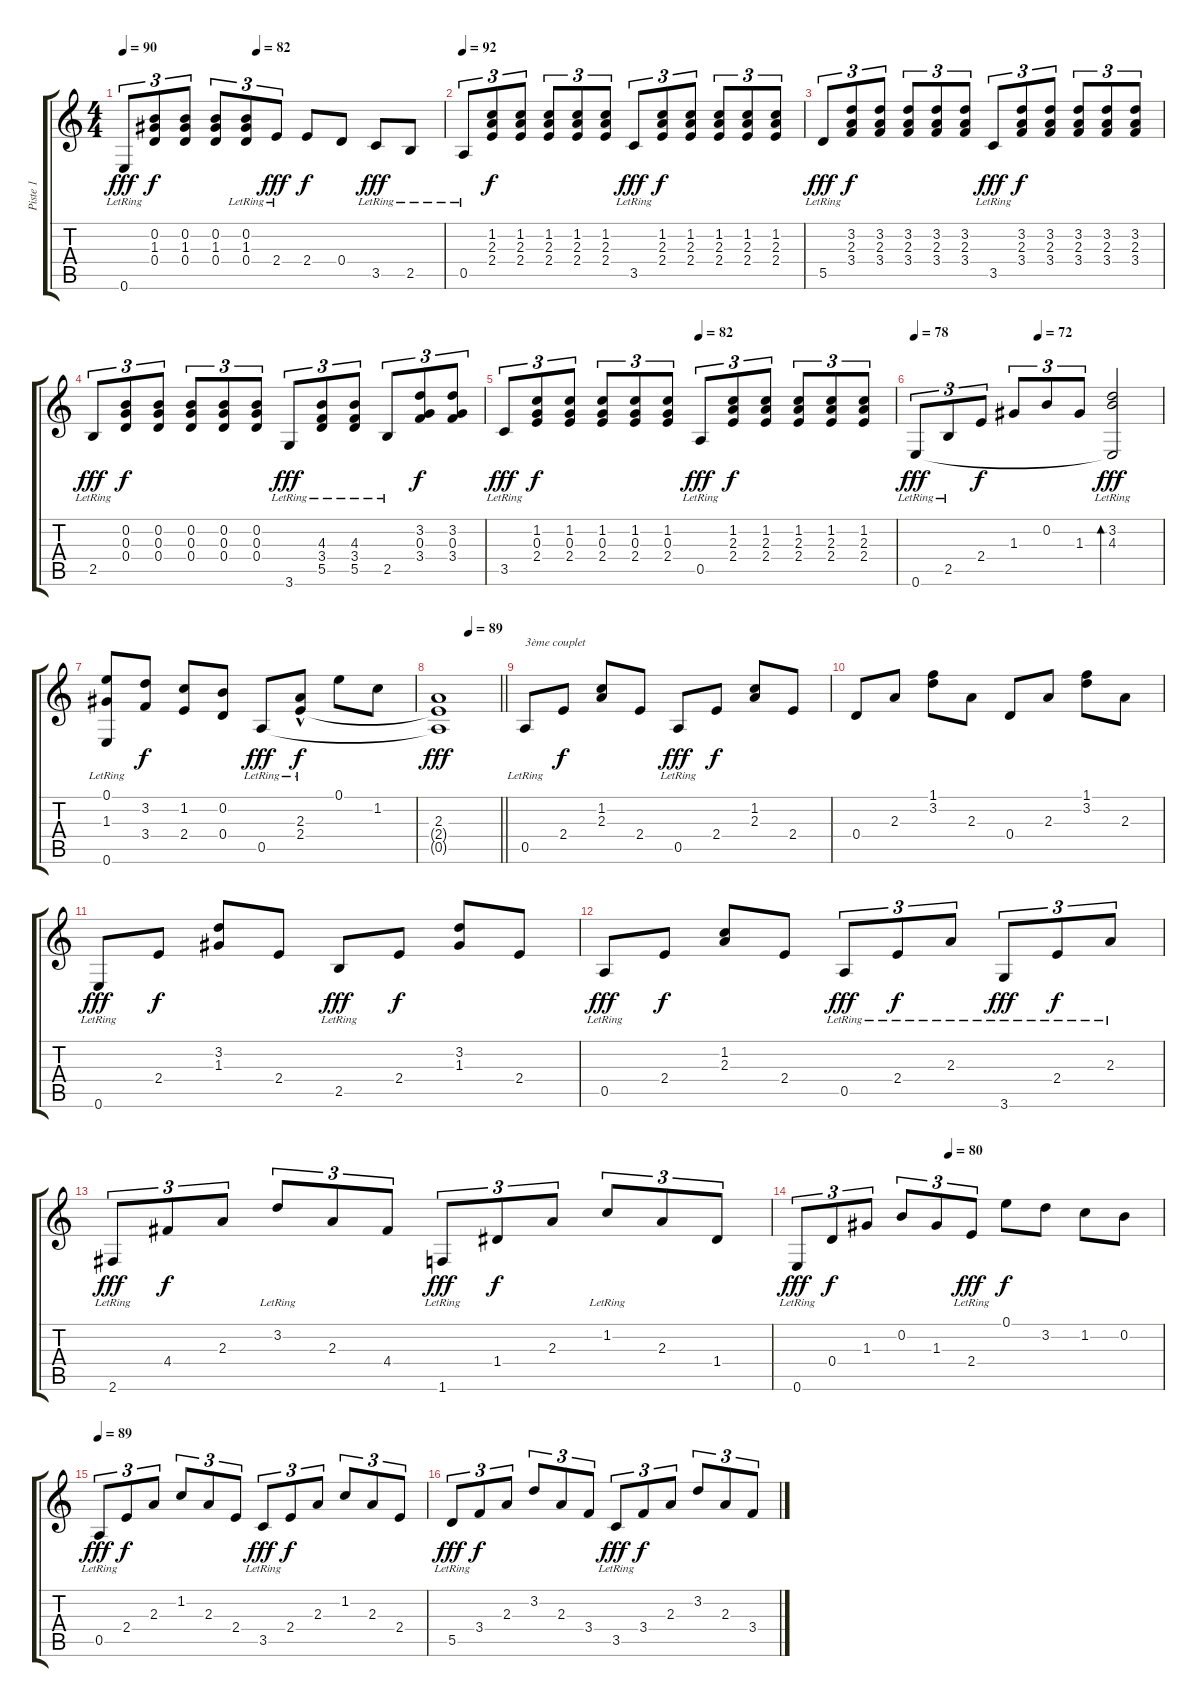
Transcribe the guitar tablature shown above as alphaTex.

\track ("Piste 1" "Piste 1") {instrument acousticguitarnylon}
\staff {score tabs}
\tuning (E4 B3 G3 D3 A2 E2) {hide}
\ts (4 4)
\tempo 90
\tempo (82 0.4166666666666667)
\clef g2
\ks c
0.6{lr}.8{tu (3 2) dy fff} (0.2 1.3 0.4).8{tu (3 2) dy f} (0.2 1.3 0.4).8{tu (3 2)} (0.2 1.3 0.4).8{tu (3 2)} (0.2{lr} 1.3{lr} 0.4).8{tu (3 2)} 2.4{lr}.8{tu (3 2) dy fff} 2.4.8{dy f} 0.4.8 3.5{lr}.8{dy fff} 2.5{lr}.8 |
\tempo 92
0.5{lr}.8{tu (3 2)} (1.2 2.3 2.4).8{tu (3 2) dy f} (1.2 2.3 2.4).8{tu (3 2)} (1.2 2.3 2.4).8{tu (3 2)} (1.2 2.3 2.4).8{tu (3 2)} (1.2 2.3 2.4).8{tu (3 2)} 3.5{lr}.8{tu (3 2) dy fff} (1.2 2.3 2.4).8{tu (3 2) dy f} (1.2 2.3 2.4).8{tu (3 2)} (1.2 2.3 2.4).8{tu (3 2)} (1.2 2.3 2.4).8{tu (3 2)} (1.2 2.3 2.4).8{tu (3 2)} |
5.5{lr}.8{tu (3 2) dy fff} (3.2 2.3 3.4).8{tu (3 2) dy f} (3.2 2.3 3.4).8{tu (3 2)} (3.2 2.3 3.4).8{tu (3 2)} (3.2 2.3 3.4).8{tu (3 2)} (3.2 2.3 3.4).8{tu (3 2)} 3.5{lr}.8{tu (3 2) dy fff} (3.2 2.3 3.4).8{tu (3 2) dy f} (3.2 2.3 3.4).8{tu (3 2)} (3.2 2.3 3.4).8{tu (3 2)} (3.2 2.3 3.4).8{tu (3 2)} (3.2 2.3 3.4).8{tu (3 2)} |
2.5{lr}.8{tu (3 2) dy fff} (0.2 0.3 0.4).8{tu (3 2) dy f} (0.2 0.3 0.4).8{tu (3 2)} (0.2 0.3 0.4).8{tu (3 2)} (0.2 0.3 0.4).8{tu (3 2)} (0.2 0.3 0.4).8{tu (3 2)} 3.6{lr}.8{tu (3 2) dy fff} (4.3 3.4 5.5{lr}).8{tu (3 2)} (4.3 3.4 5.5{lr}).8{tu (3 2)} 2.5{lr}.8{tu (3 2)} (3.2 0.3 3.4).8{tu (3 2) dy f} (3.2 0.3 3.4).8{tu (3 2)} |
\tempo (82 0.5)
3.5{lr}.8{tu (3 2) dy fff} (1.2 0.3 2.4).8{tu (3 2) dy f} (1.2 0.3 2.4).8{tu (3 2)} (1.2 0.3 2.4).8{tu (3 2)} (1.2 0.3 2.4).8{tu (3 2)} (1.2 0.3 2.4).8{tu (3 2)} 0.5{lr}.8{tu (3 2) dy fff} (1.2 2.3 2.4).8{tu (3 2) dy f} (1.2 2.3 2.4).8{tu (3 2)} (1.2 2.3 2.4).8{tu (3 2)} (1.2 2.3 2.4).8{tu (3 2)} (1.2 2.3 2.4).8{tu (3 2)} |
\tempo 78
\tempo (72 0.5)
0.6{lr}.8{tu (3 2) dy fff} 2.5{lr}.8{tu (3 2)} 2.4.8{tu (3 2) dy f} 1.3.8{tu (3 2)} 0.2.8{tu (3 2)} 1.3.8{tu (3 2)} (3.2{lr} 4.3{lr} 0.6{t}).2{bd 480 dy fff} |
(0.1 1.3 0.6{lr}).8 (3.2 3.4).8{dy f} (1.2 2.4).8 (0.2 0.4).8 0.5{lr}.8{dy fff} (2.3{hac lr} 2.4{hac lr}).8{dy f} 0.1.8 1.2.8 |
\tempo (89 0.5)
\barLineRight lightlight
(2.3 2.4{t} 0.5{t}).1{dy fff} |
0.5{lr}.8{txt "3ème couplet"} 2.4.8{dy f} (1.2 2.3).8 2.4.8 0.5{lr}.8{dy fff} 2.4.8{dy f} (1.2 2.3).8 2.4.8 |
0.4.8 2.3.8 (1.1 3.2).8 2.3.8 0.4.8 2.3.8 (1.1 3.2).8 2.3.8 |
0.6{lr}.8{dy fff} 2.4.8{dy f} (3.2 1.3).8 2.4.8 2.5{lr}.8{dy fff} 2.4.8{dy f} (3.2 1.3).8 2.4.8 |
0.5{lr}.8{dy fff} 2.4.8{dy f} (1.2 2.3).8 2.4.8 0.5{lr}.8{tu (3 2) dy fff} 2.4{lr}.8{tu (3 2) dy f} 2.3{lr}.8{tu (3 2)} 3.6{lr}.8{tu (3 2) dy fff} 2.4{lr}.8{tu (3 2) dy f} 2.3{lr}.8{tu (3 2)} |
2.6{lr}.8{tu (3 2) dy fff} 4.4.8{tu (3 2) dy f} 2.3.8{tu (3 2)} 3.2{lr}.8{tu (3 2)} 2.3.8{tu (3 2)} 4.4.8{tu (3 2)} 1.6{lr}.8{tu (3 2) dy fff} 1.4.8{tu (3 2) dy f} 2.3.8{tu (3 2)} 1.2{lr}.8{tu (3 2)} 2.3.8{tu (3 2)} 1.4.8{tu (3 2)} |
\tempo (80 0.4166666666666667)
0.6{lr}.8{tu (3 2) dy fff} 0.4.8{tu (3 2) dy f} 1.3.8{tu (3 2)} 0.2.8{tu (3 2)} 1.3.8{tu (3 2)} 2.4{lr}.8{tu (3 2) dy fff} 0.1.8{dy f} 3.2.8 1.2.8 0.2.8 |
\tempo 89
0.5{lr}.8{tu (3 2) dy fff} 2.4.8{tu (3 2) dy f} 2.3.8{tu (3 2)} 1.2.8{tu (3 2)} 2.3.8{tu (3 2)} 2.4.8{tu (3 2)} 3.5{lr}.8{tu (3 2) dy fff} 2.4.8{tu (3 2) dy f} 2.3.8{tu (3 2)} 1.2.8{tu (3 2)} 2.3.8{tu (3 2)} 2.4.8{tu (3 2)} |
5.5{lr}.8{tu (3 2) dy fff} 3.4.8{tu (3 2) dy f} 2.3.8{tu (3 2)} 3.2.8{tu (3 2)} 2.3.8{tu (3 2)} 3.4.8{tu (3 2)} 3.5{lr}.8{tu (3 2) dy fff} 3.4.8{tu (3 2) dy f} 2.3.8{tu (3 2)} 3.2.8{tu (3 2)} 2.3.8{tu (3 2)} 3.4.8{tu (3 2)}
